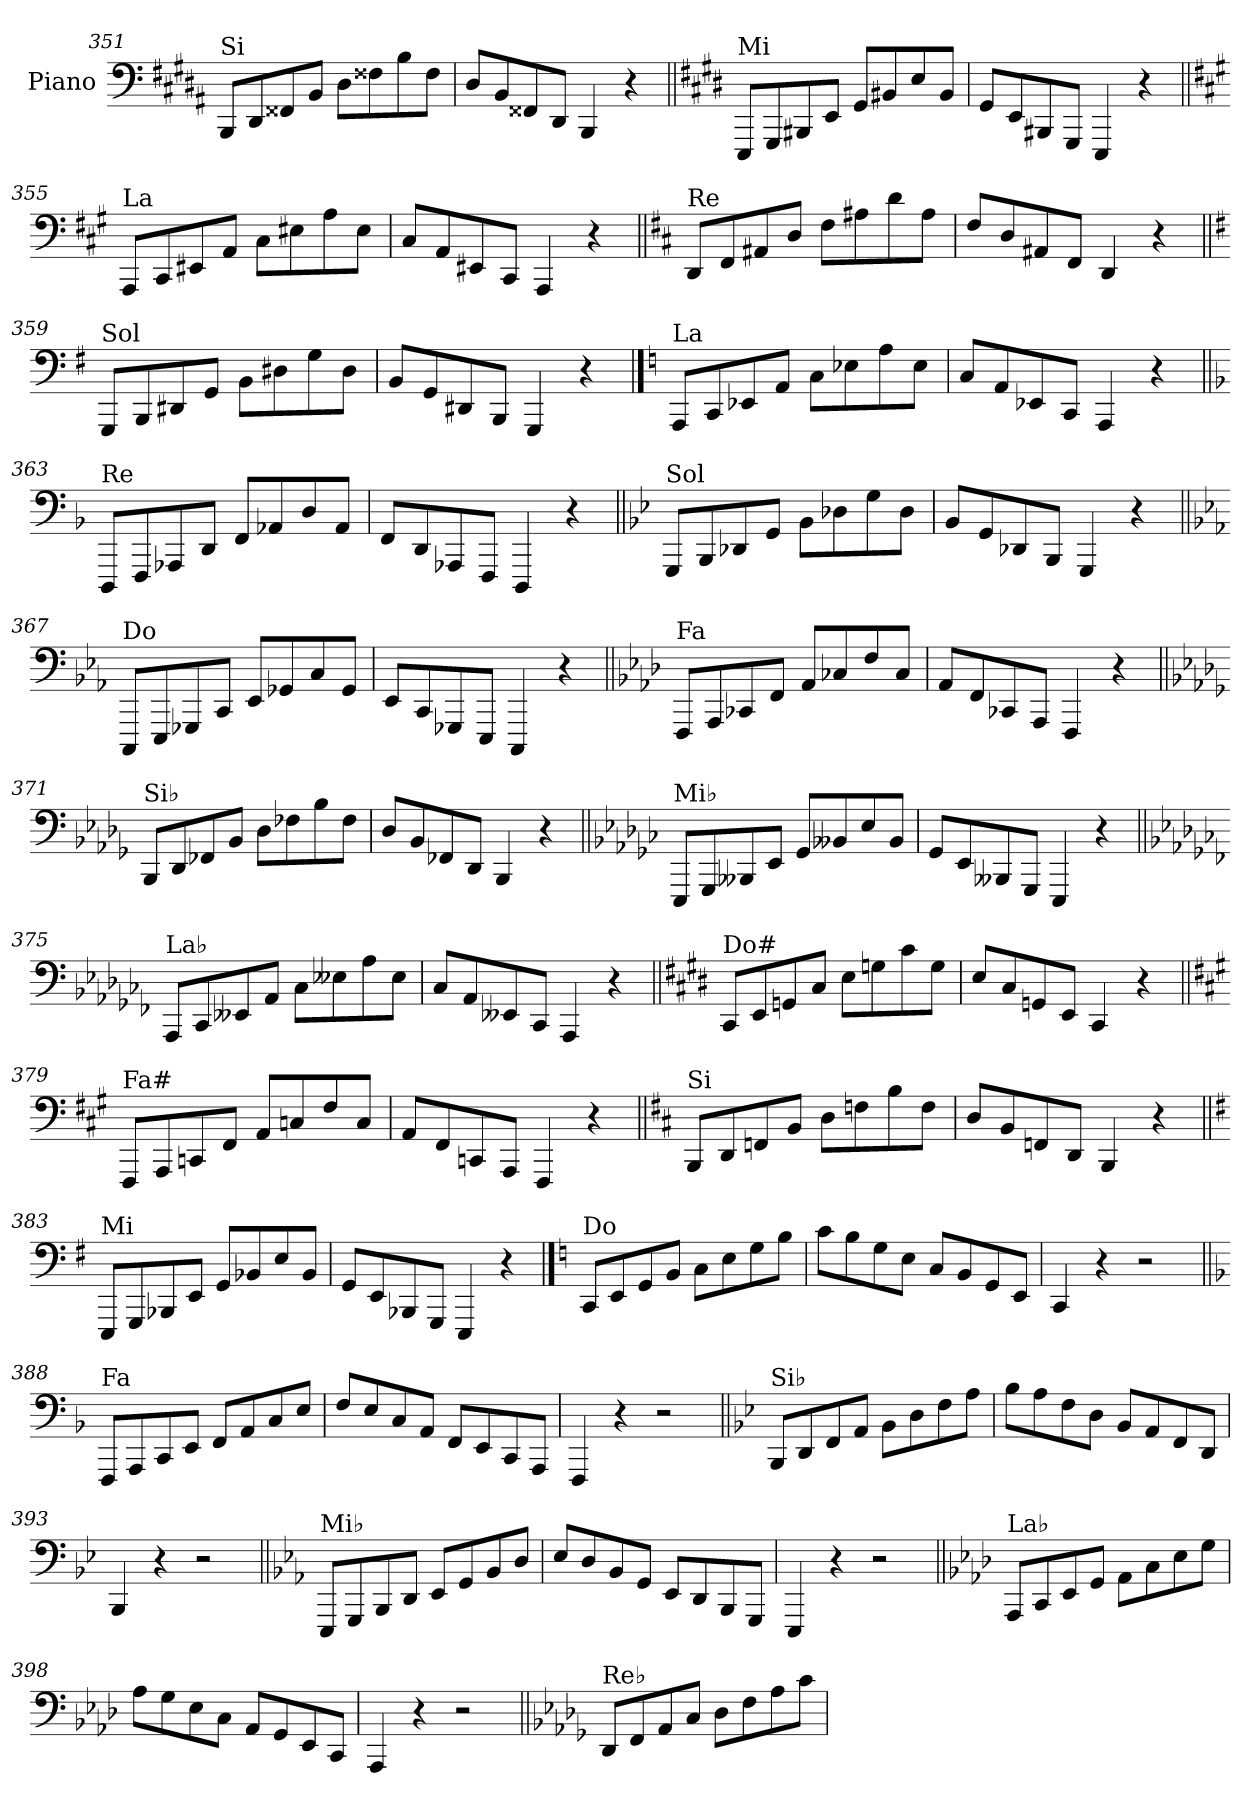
**kern
*part1
*staff1
*I"Piano
*I'Pno.
*clefF4
*k[f#c#g#d#a#]
=351
!LO:TX:a:t=Si
8BBB/L
8DD#/
8FF##X/
8BB/J
8D#\L
8F##X\
8B\
8F##\J
=352
8D#/L
8BB/
8FF##X/
8DD#/J
4BBB/
4r
=353||
*k[f#c#g#d#]
!LO:TX:a:t=Mi
8EEE/L
8GGG#/
8BBB#X/
8EE/J
8GG#/L
8BB#X/
8E/
8BB#/J
=354
8GG#/L
8EE/
8BBB#X/
8GGG#/J
4EEE/
4r
!!LO:LB:g=z
=355||
*k[f#c#g#]
!LO:TX:a:t=La
8AAA/L
8CC#/
8EE#X/
8AA/J
8C#\L
8E#X\
8A\
8E#\J
=356
8C#/L
8AA/
8EE#X/
8CC#/J
4AAA/
4r
=357||
*k[f#c#]
!LO:TX:a:t=Re
8DD/L
8FF#/
8AA#X/
8D/J
8F#\L
8A#X\
8d\
8A#\J
=358
8F#/L
8D/
8AA#X/
8FF#/J
4DD/
4r
=359||
*k[f#]
!LO:TX:a:t=Sol
8GGG/L
8BBB/
8DD#X/
8GG/J
8BB\L
8D#X\
8G\
8D#\J
=360
8BB/L
8GG/
8DD#X/
8BBB/J
4GGG/
4r
!!LO:LB:g=z
==361
*k[]
!LO:TX:a:t=La
8AAA/L
8CC/
8EE-X/
8AA/J
8C\L
8E-X\
8A\
8E-\J
=362
8C/L
8AA/
8EE-X/
8CC/J
4AAA/
4r
=363||
*k[b-]
!LO:TX:a:t=Re
8DDD/L
8FFF/
8AAA-X/
8DD/J
8FF/L
8AA-X/
8D/
8AA-/J
=364
8FF/L
8DD/
8AAA-X/
8FFF/J
4DDD/
4r
=365||
*k[b-e-]
!LO:TX:a:t=Sol
8GGG/L
8BBB-/
8DD-X/
8GG/J
8BB-\L
8D-X\
8G\
8D-\J
=366
8BB-/L
8GG/
8DD-X/
8BBB-/J
4GGG/
4r
!!LO:LB:g=z
=367||
*k[b-e-a-]
!LO:TX:a:t=Do
8CCC/L
8EEE-/
8GGG-X/
8CC/J
8EE-/L
8GG-X/
8C/
8GG-/J
=368
8EE-/L
8CC/
8GGG-X/
8EEE-/J
4CCC/
4r
=369||
*k[b-e-a-d-]
!LO:TX:a:t=Fa
8FFF/L
8AAA-/
8CC-X/
8FF/J
8AA-/L
8C-X/
8F/
8C-/J
=370
8AA-/L
8FF/
8CC-X/
8AAA-/J
4FFF/
4r
=371||
*k[b-e-a-d-g-]
!LO:TX:a:t=Si♭
8BBB-/L
8DD-/
8FF-X/
8BB-/J
8D-\L
8F-X\
8B-\
8F-\J
=372
8D-/L
8BB-/
8FF-X/
8DD-/J
4BBB-/
4r
!!LO:LB:g=z
=373||
*k[b-e-a-d-g-c-]
!LO:TX:a:t=Mi♭
8EEE-/L
8GGG-/
8BBB--X/
8EE-/J
8GG-/L
8BB--X/
8E-/
8BB--/J
=374
8GG-/L
8EE-/
8BBB--X/
8GGG-/J
4EEE-/
4r
=375||
*k[b-e-a-d-g-c-f-]
!LO:TX:a:t=La♭
8AAA-/L
8CC-/
8EE--X/
8AA-/J
8C-\L
8E--X\
8A-\
8E--\J
=376
8C-/L
8AA-/
8EE--X/
8CC-/J
4AAA-/
4r
=377||
*k[f#c#g#d#]
!LO:TX:a:t=Do#
8CC#/L
8EE/
8GGn/
8C#/J
8E\L
8Gn\
8c#\
8G\J
=378
8E/L
8C#/
8GGn/
8EE/J
4CC#/
4r
!!LO:LB:g=z
=379||
*k[f#c#g#]
!LO:TX:a:t=Fa#
8FFF#/L
8AAA/
8CCn/
8FF#/J
8AA/L
8Cn/
8F#/
8C/J
=380
8AA/L
8FF#/
8CCn/
8AAA/J
4FFF#/
4r
=381||
*k[f#c#]
!LO:TX:a:t=Si
8BBB/L
8DD/
8FFn/
8BB/J
8D\L
8Fn\
8B\
8F\J
=382
8D/L
8BB/
8FFn/
8DD/J
4BBB/
4r
=383||
*k[f#]
!LO:TX:a:t=Mi
8EEE/L
8GGG/
8BBB-X/
8EE/J
8GG/L
8BB-X/
8E/
8BB-/J
=384
8GG/L
8EE/
8BBB-X/
8GGG/J
4EEE/
4r
!!LO:PB:g=z
==385
*k[]
!LO:TX:a:t=Do
8CC/L
8EE/
8GG/
8BB/J
8C\L
8E\
8G\
8B\J
=386
8c\L
8B\
8G\
8E\J
8C/L
8BB/
8GG/
8EE/J
=387
4CC/
4r
2r
=388||
*k[b-]
!LO:TX:a:t=Fa
8FFF/L
8AAA/
8CC/
8EE/J
8FF/L
8AA/
8C/
8E/J
=389
8F/L
8E/
8C/
8AA/J
8FF/L
8EE/
8CC/
8AAA/J
=390
4FFF/
4r
2r
!!LO:LB:g=z
=391||
*k[b-e-]
!LO:TX:a:t=Si♭
8BBB-/L
8DD/
8FF/
8AA/J
8BB-\L
8D\
8F\
8A\J
=392
8B-\L
8A\
8F\
8D\J
8BB-/L
8AA/
8FF/
8DD/J
=393
4BBB-/
4r
2r
=394||
*k[b-e-a-]
!LO:TX:a:t=Mi♭
8EEE-/L
8GGG/
8BBB-/
8DD/J
8EE-/L
8GG/
8BB-/
8D/J
=395
8E-/L
8D/
8BB-/
8GG/J
8EE-/L
8DD/
8BBB-/
8GGG/J
=396
4EEE-/
4r
2r
!!LO:LB:g=z
=397||
*k[b-e-a-d-]
!LO:TX:a:t=La♭
8AAA-/L
8CC/
8EE-/
8GG/J
8AA-\L
8C\
8E-\
8G\J
=398
8A-\L
8G\
8E-\
8C\J
8AA-/L
8GG/
8EE-/
8CC/J
=399
4AAA-/
4r
2r
=400||
*k[b-e-a-d-g-]
!LO:TX:a:t=Re♭
8DD-/L
8FF/
8AA-/
8C/J
8D-\L
8F\
8A-\
8c\J
=
*-
